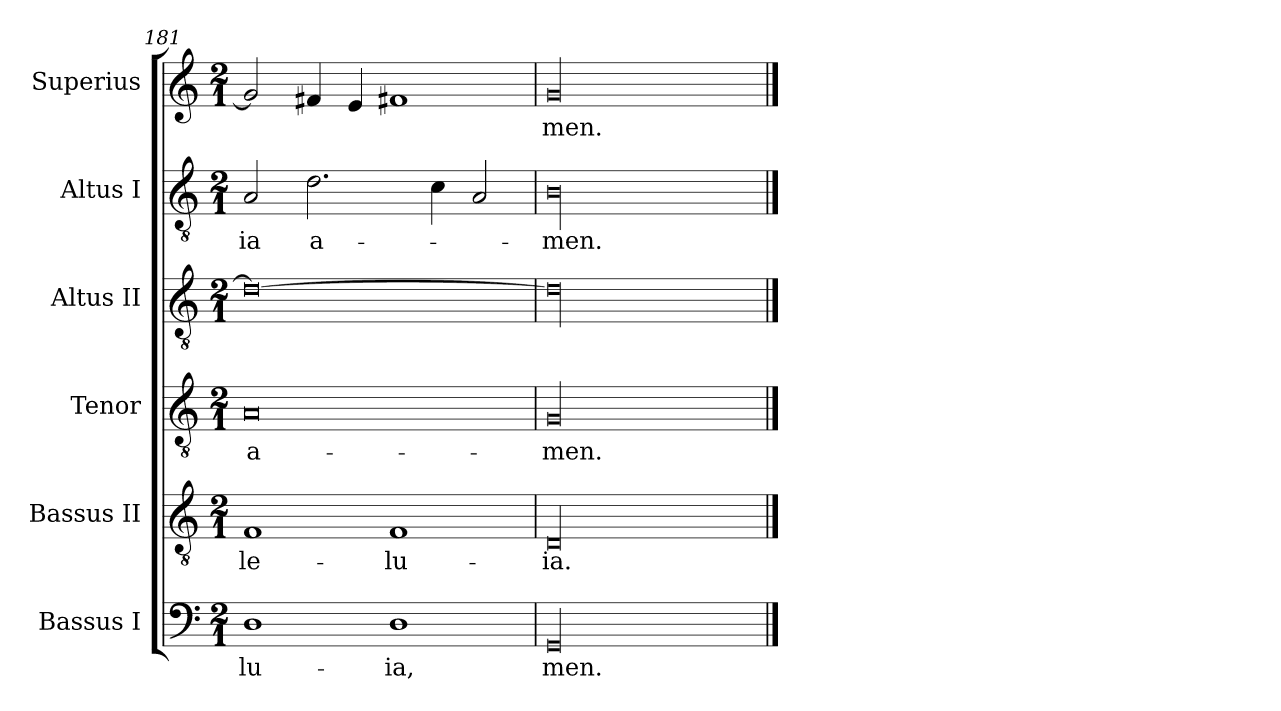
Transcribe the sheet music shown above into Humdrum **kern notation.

**kern	**text	**kern	**text	**kern	**text	**kern	**kern	**text	**kern	**text
*part6	*part6	*part5	*part5	*part4	*part4	*part3	*part2	*part2	*part1	*part1
*staff6	*staff6	*staff5	*staff5	*staff4	*staff4	*staff3	*staff2	*staff2	*staff1	*staff1
*I"Bassus I	*	*I"Bassus II	*	*I"Tenor	*	*I"Altus II	*I"Altus I	*	*I"Superius	*
*I'B. I	*	*I'B. II	*	*I'T	*	*I'A. II	*I'A. I	*	*I'S	*
*clefF4	*	*clefGv2	*	*clefGv2	*	*clefGv2	*clefGv2	*	*clefG2	*
*k[]	*	*k[]	*	*k[]	*	*k[]	*k[]	*	*k[]	*
*C:	*	*C:	*	*C:	*	*C:	*C:	*	*C:	*
*M2/1	*	*M2/1	*	*M2/1	*	*M2/1	*M2/1	*	*M2/1	*
=181	=181	=181	=181	=181	=181	=181	=181	=181	=181	=181
1D	-lu-	1F	-le-	0A	a-	0d_	2A	-ia	2g]	.
.	.	.	.	.	.	.	2.d	a-	4f#X	.
.	.	.	.	.	.	.	.	.	4e	.
1D	-ia,	1F	-lu-	.	.	.	.	.	1f#X	.
.	.	.	.	.	.	.	4c	.	.	.
.	.	.	.	.	.	.	2A	.	.	.
=182	=182	=182	=182	=182	=182	=182	=182	=182	=182	=182
00GG	men.	00D	-ia.	00G	-men.	00d]	00B	-men.	00g	-men.
==	==	==	==	==	==	==	==	==	==	==
*-	*-	*-	*-	*-	*-	*-	*-	*-	*-	*-
